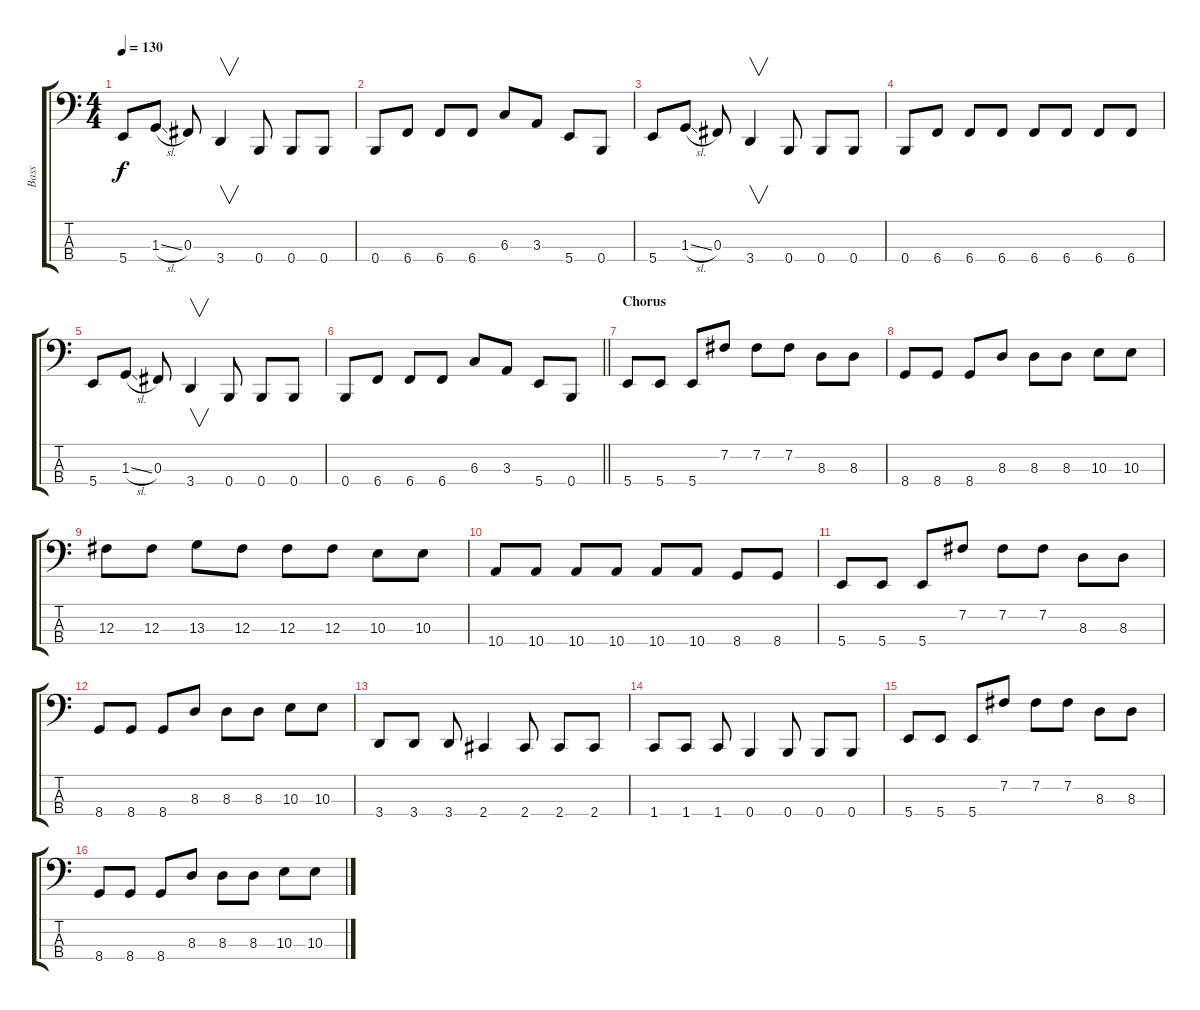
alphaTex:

\track ("Bass" "Bass") {instrument electricbassfinger}
\staff {score tabs}
\tuning (E2 B1 Gb1 B0) {hide}
\ts (4 4)
\tempo 130
\clef f4
\ks c
5.4.8{dy f} 1.3{sl}.8 0.3.8 3.4.4{v} 0.4.8 0.4.8 0.4.8 |
0.4.8 6.4.8 6.4.8 6.4.8 6.3.8 3.3.8 5.4.8 0.4.8 |
5.4.8 1.3{sl}.8 0.3.8 3.4.4{v} 0.4.8 0.4.8 0.4.8 |
0.4.8 6.4.8 6.4.8 6.4.8 6.4.8 6.4.8 6.4.8 6.4.8 |
5.4.8 1.3{sl}.8 0.3.8 3.4.4{v} 0.4.8 0.4.8 0.4.8 |
\barLineRight lightlight
0.4.8 6.4.8 6.4.8 6.4.8 6.3.8 3.3.8 5.4.8 0.4.8 |
\section ("" "Chorus")
5.4.8 5.4.8 5.4.8 7.2.8 7.2.8 7.2.8 8.3.8 8.3.8 |
8.4.8 8.4.8 8.4.8 8.3.8 8.3.8 8.3.8 10.3.8 10.3.8 |
12.3.8 12.3.8 13.3.8 12.3.8 12.3.8 12.3.8 10.3.8 10.3.8 |
10.4.8 10.4.8 10.4.8 10.4.8 10.4.8 10.4.8 8.4.8 8.4.8 |
5.4.8 5.4.8 5.4.8 7.2.8 7.2.8 7.2.8 8.3.8 8.3.8 |
8.4.8 8.4.8 8.4.8 8.3.8 8.3.8 8.3.8 10.3.8 10.3.8 |
3.4.8 3.4.8 3.4.8 2.4.4 2.4.8 2.4.8 2.4.8 |
1.4.8 1.4.8 1.4.8 0.4.4 0.4.8 0.4.8 0.4.8 |
5.4.8 5.4.8 5.4.8 7.2.8 7.2.8 7.2.8 8.3.8 8.3.8 |
8.4.8 8.4.8 8.4.8 8.3.8 8.3.8 8.3.8 10.3.8 10.3.8
